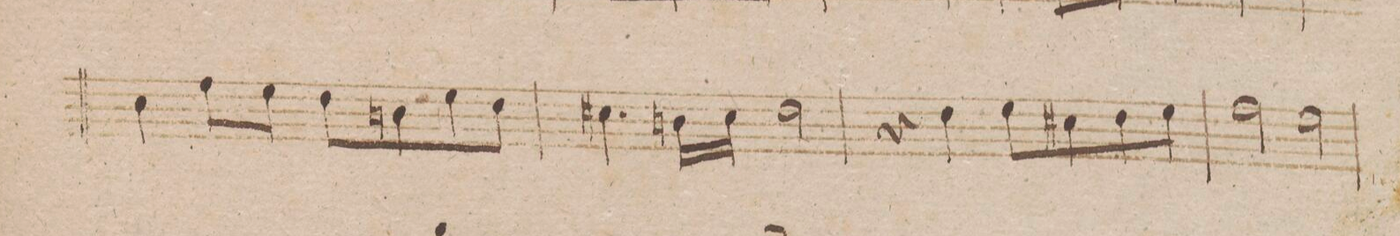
**kern	**dynam
*I"Flauto 2do	*
*clefG2	*
*k[b-]	*
*met(c)	*
*M4/4	*
4cc\	.
8ff\L	.
8ee\J	.
8dd\L	.
8bn\	.
8ee\	.
8dd\J	.
=240	=240
4.cc#X\	.
16bn\LL	.
16cc#\JJ	.
2dd\	.
=241	=241
4r	.
4dd\	.
8ee\L	.
8cc#X\	.
8dd\	.
8ee\J	.
=242	=242
2ff\	.
2ee\	.
=243	=243
*-	*-
